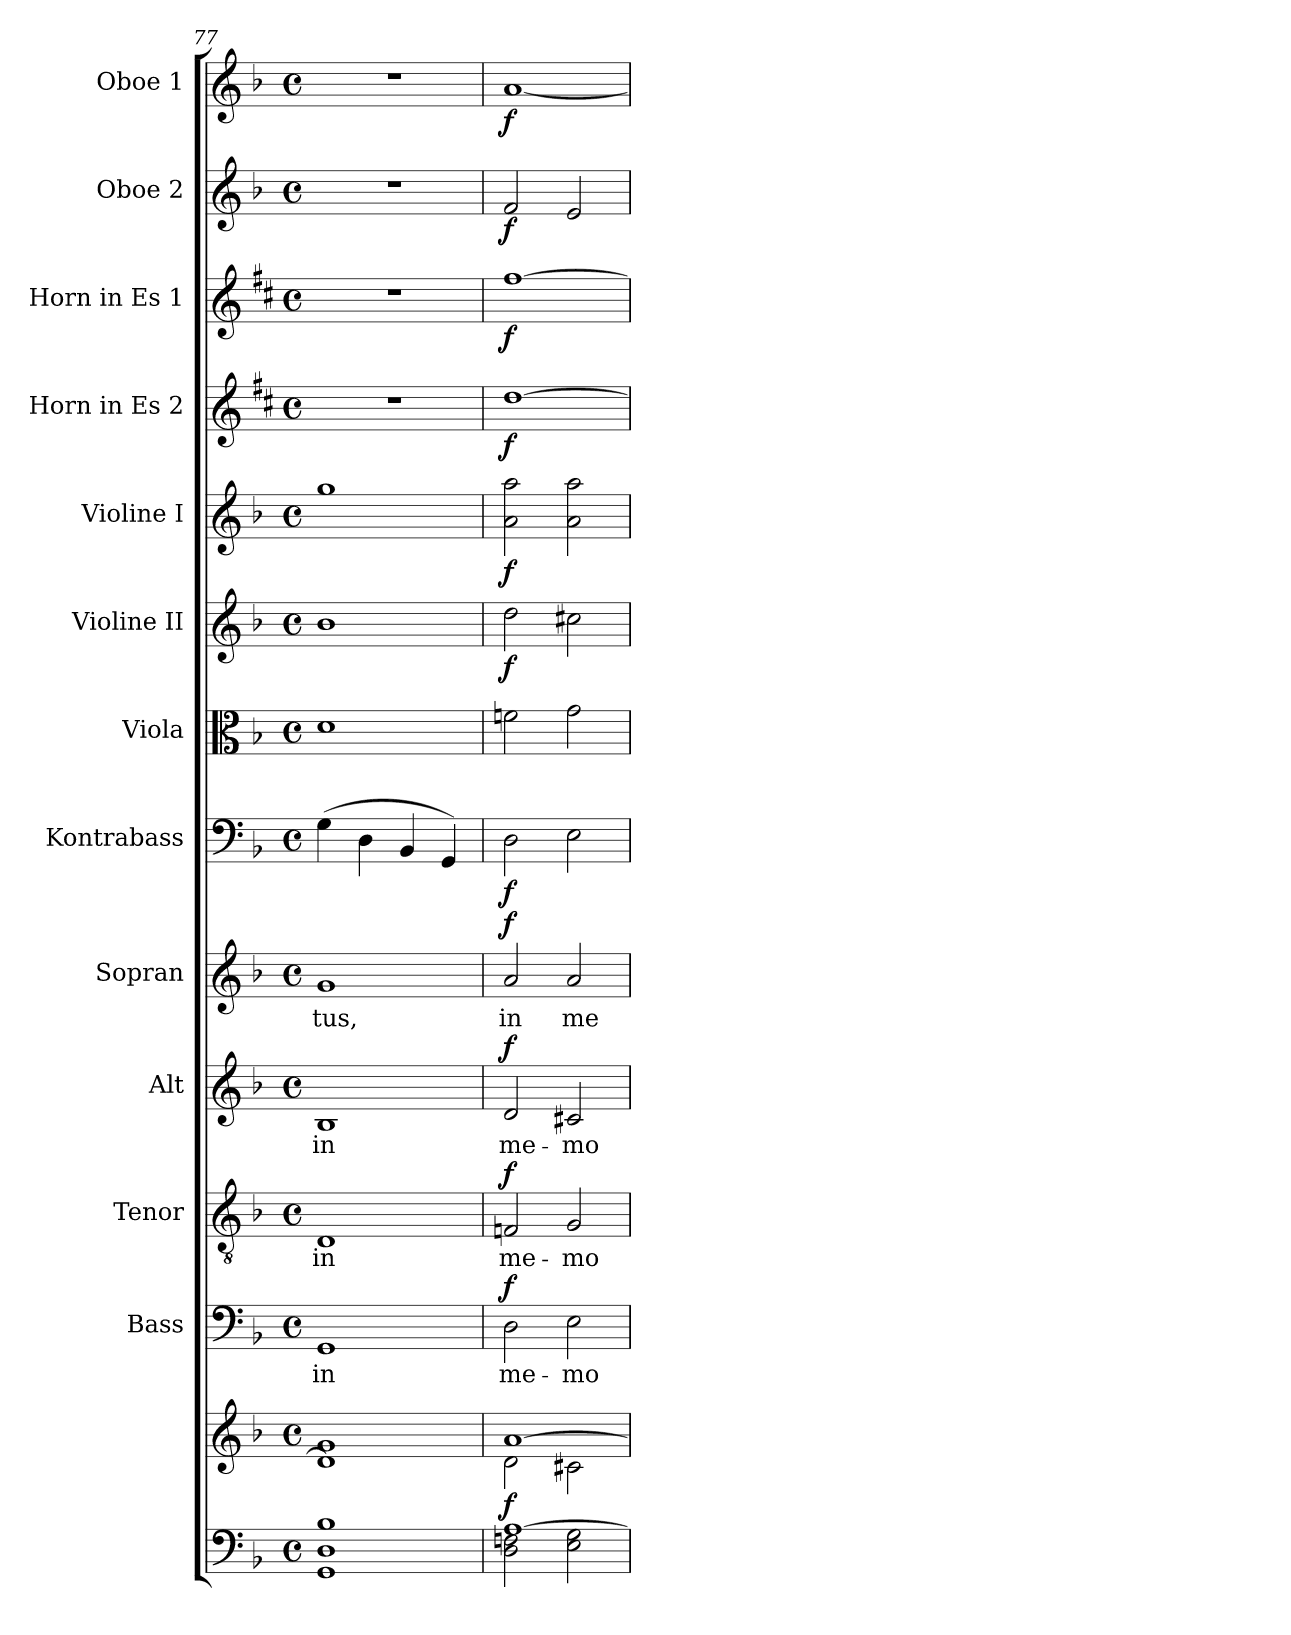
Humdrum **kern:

**kern	**kern	**dynam	**kern	**text	**dynam	**kern	**text	**dynam	**kern	**text	**dynam	**kern	**text	**dynam	**kern	**dynam	**kern	**kern	**dynam	**kern	**dynam	**kern	**dynam	**kern	**dynam	**kern	**dynam	**kern	**dynam
*part13	*part13	*part13	*part12	*part12	*part12	*part11	*part11	*part11	*part10	*part10	*part10	*part9	*part9	*part9	*part8	*part8	*part7	*part6	*part6	*part5	*part5	*part4	*part4	*part3	*part3	*part2	*part2	*part1	*part1
*staff14	*staff13	*staff13/14	*staff12	*staff12	*staff12	*staff11	*staff11	*staff11	*staff10	*staff10	*staff10	*staff9	*staff9	*staff9	*staff8	*staff8	*staff7	*staff6	*staff6	*staff5	*staff5	*staff4	*staff4	*staff3	*staff3	*staff2	*staff2	*staff1	*staff1
*	*	*	*I"Bass	*	*	*I"Tenor	*	*	*I"Alt	*	*	*I"Sopran	*	*	*I"Kontrabass	*	*I"Viola	*I"Violine II	*	*I"Violine I	*	*I"Horn in Es 2	*	*I"Horn in Es 1	*	*I"Oboe 2	*	*I"Oboe 1	*
*	*	*	*I'B.	*	*	*I'T.	*	*	*I'A.	*	*	*I'S.	*	*	*I'Kb.	*	*I'Vla.	*I'Vl. II	*	*I'Vl. I	*	*I'Hr. 2	*	*I'Hr. 1	*	*I'Ob. 2	*	*I'Ob. 1	*
*clefF4	*clefG2	*	*clefF4	*	*	*clefGv2	*	*	*clefG2	*	*	*clefG2	*	*	*clefF4	*	*clefC3	*clefG2	*	*clefG2	*	*clefG2	*	*clefG2	*	*clefG2	*	*clefG2	*
*	*	*	*	*	*	*	*	*	*	*	*	*	*	*	*ITrd7c12	*	*	*	*	*	*	*ITrd5c9	*	*ITrd5c9	*	*	*	*	*
*k[b-]	*k[b-]	*	*k[b-]	*	*	*k[b-]	*	*	*k[b-]	*	*	*k[b-]	*	*	*k[b-]	*	*k[b-]	*k[b-]	*	*k[b-]	*	*k[b-]	*	*k[b-]	*	*k[b-]	*	*k[b-]	*
*F:	*F:	*	*F:	*	*	*F:	*	*	*F:	*	*	*F:	*	*	*F:	*	*F:	*F:	*	*F:	*	*F:	*	*F:	*	*F:	*	*F:	*
*M4/4	*M4/4	*	*M4/4	*	*	*M4/4	*	*	*M4/4	*	*	*M4/4	*	*	*M4/4	*	*M4/4	*M4/4	*	*M4/4	*	*M4/4	*	*M4/4	*	*M4/4	*	*M4/4	*
*met(c)	*met(c)	*	*met(c)	*	*	*met(c)	*	*	*met(c)	*	*	*met(c)	*	*	*met(c)	*	*met(c)	*met(c)	*	*met(c)	*	*met(c)	*	*met(c)	*	*met(c)	*	*met(c)	*
=77	=77	=77	=77	=77	=77	=77	=77	=77	=77	=77	=77	=77	=77	=77	=77	=77	=77	=77	=77	=77	=77	=77	=77	=77	=77	=77	=77	=77	=77
*^	*^	*	*	*	*	*	*	*	*	*	*	*	*	*	*	*	*	*	*	*	*	*	*	*	*	*	*	*	*
!	!	!	!	!	!	!LO:LY:b	!	!	!LO:LY:b	!	!	!LO:LY:b	!	!	!LO:LY:b	!	!	!	!	!	!	!	!	!	!	!	!	!	!	!	!
1B-	1GG 1D	1g	1d]	.	1GG	in	.	1D	in	.	1B-	in	.	1g	-tus,	.	(>4GG\	.	1d	1b-	.	1gg	.	1r	.	1r	.	1r	.	1r	.
.	.	.	.	.	.	.	.	.	.	.	.	.	.	.	.	.	4DD\	.	.	.	.	.	.	.	.	.	.	.	.	.	.
.	.	.	.	.	.	.	.	.	.	.	.	.	.	.	.	.	4BBB-/	.	.	.	.	.	.	.	.	.	.	.	.	.	.
.	.	.	.	.	.	.	.	.	.	.	.	.	.	.	.	.	4GGG/)	.	.	.	.	.	.	.	.	.	.	.	.	.	.
=78	=78	=78	=78	=78	=78	=78	=78	=78	=78	=78	=78	=78	=78	=78	=78	=78	=78	=78	=78	=78	=78	=78	=78	=78	=78	=78	=78	=78	=78	=78	=78
!	!	!	!	!LO:DY:b	!	!LO:LY:b	!LO:DY:a	!	!LO:LY:b	!LO:DY:a	!	!LO:LY:b	!LO:DY:a	!	!LO:LY:b	!LO:DY:a	!	!LO:DY:b	!	!	!LO:DY:b	!	!LO:DY:b	!	!LO:DY:b	!	!LO:DY:b	!	!LO:DY:b	!	!LO:DY:b
[>1A	2D\ 2Fn\	[>1a	2d\	f	2D\	me-	f	2Fn/	me-	f	2d/	me-	f	2a/	in	f	2DD\	f	2fn\	2dd\	f	2a\ 2aa\	f	[1f	f	[1a	f	2f/	f	[1a	f
!	!	!	!	!	!	!LO:LY:b	!	!	!LO:LY:b	!	!	!LO:LY:b	!	!	!LO:LY:b	!	!	!	!	!	!	!	!	!	!	!	!	!	!	!	!
.	2E\ 2G\	.	2c#X\	.	2E\	-mo-	.	2G/	-mo-	.	2c#X/	-mo-	.	2a/	me-	.	2EE\	.	2g\	2cc#X\	.	2a\ 2aa\	.	.	.	.	.	2e/	.	.	.
*v	*v	*	*	*	*	*	*	*	*	*	*	*	*	*	*	*	*	*	*	*	*	*	*	*	*	*	*	*	*	*	*
*	*v	*v	*	*	*	*	*	*	*	*	*	*	*	*	*	*	*	*	*	*	*	*	*	*	*	*	*	*	*	*
=	=	=	=	=	=	=	=	=	=	=	=	=	=	=	=	=	=	=	=	=	=	=	=	=	=	=	=	=	=
*-	*-	*-	*-	*-	*-	*-	*-	*-	*-	*-	*-	*-	*-	*-	*-	*-	*-	*-	*-	*-	*-	*-	*-	*-	*-	*-	*-	*-	*-
